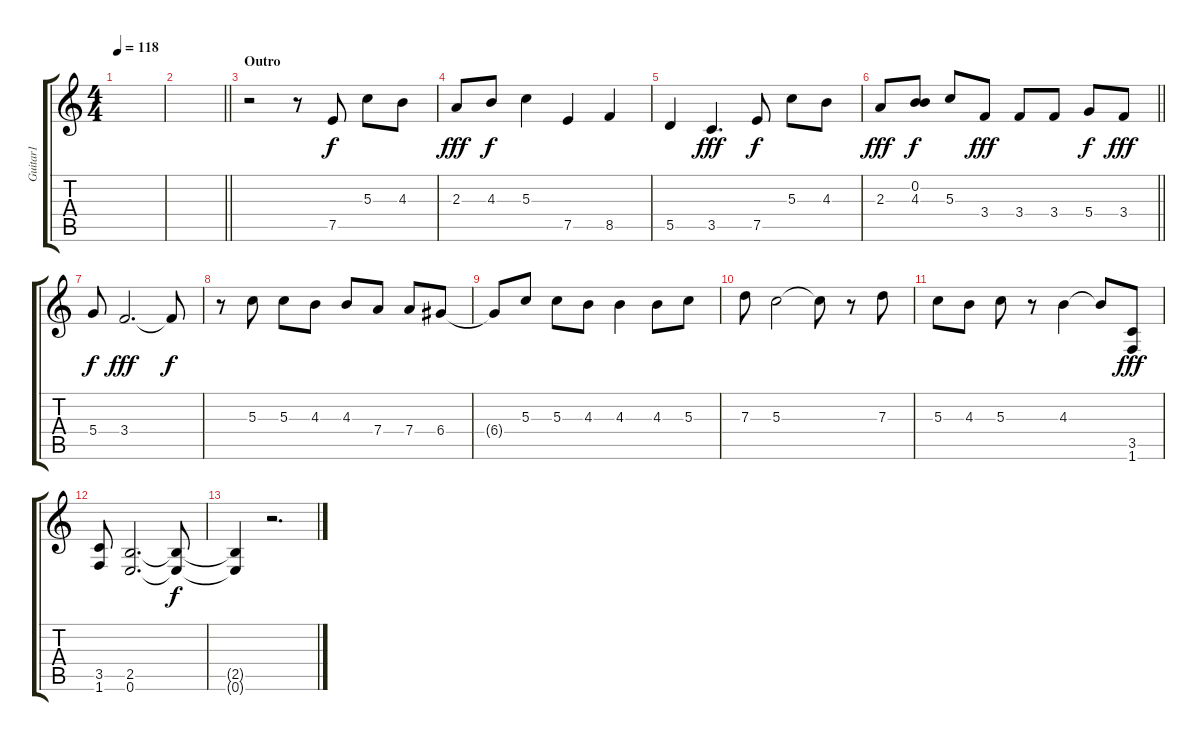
\track ("Guitar1" "Guitar1") {instrument distortionguitar}
\staff {score tabs}
\tuning (E4 B3 G3 D3 A2 E2) {hide}
\ts (4 4)
\tempo 118
\clef g2
\ks c
|
\barLineRight lightlight
|
\section ("" "Outro")
r.2 r.8 7.5.8 5.3.8 4.3.8 |
2.3.8{dy fff} 4.3.8{dy f} 5.3.4 7.5.4 8.5.4 |
5.5.4 3.5.4{d dy fff} 7.5.8{dy f} 5.3.8 4.3.8 |
\barLineRight lightlight
2.3.8{dy fff} (0.2 4.3).8{dy f} 5.3.8 3.4.8{dy fff} 3.4.8 3.4.8 5.4.8{dy f} 3.4.8{dy fff} |
5.4.8{dy f} 3.4.2{d dy fff} 3.4{t}.8{dy f} |
r.8 5.3.8 5.3.8 4.3.8 4.3.8 7.4.8 7.4.8 6.4.8 |
6.4{t}.8 5.3.8 5.3.8 4.3.8 4.3.4 4.3.8 5.3.8 |
7.3.8 5.3.2 5.3{t}.8 r.8 7.3.8 |
5.3.8 4.3.8 5.3.8 r.8 4.3.4 4.3{t}.8 (3.5 1.6).8{dy fff} |
(3.5 1.6).8 (2.5 0.6).2{d} (2.5{t} 0.6{t}).8{dy f} |
(2.5{t} 0.6{t}).4 r.2{d}
